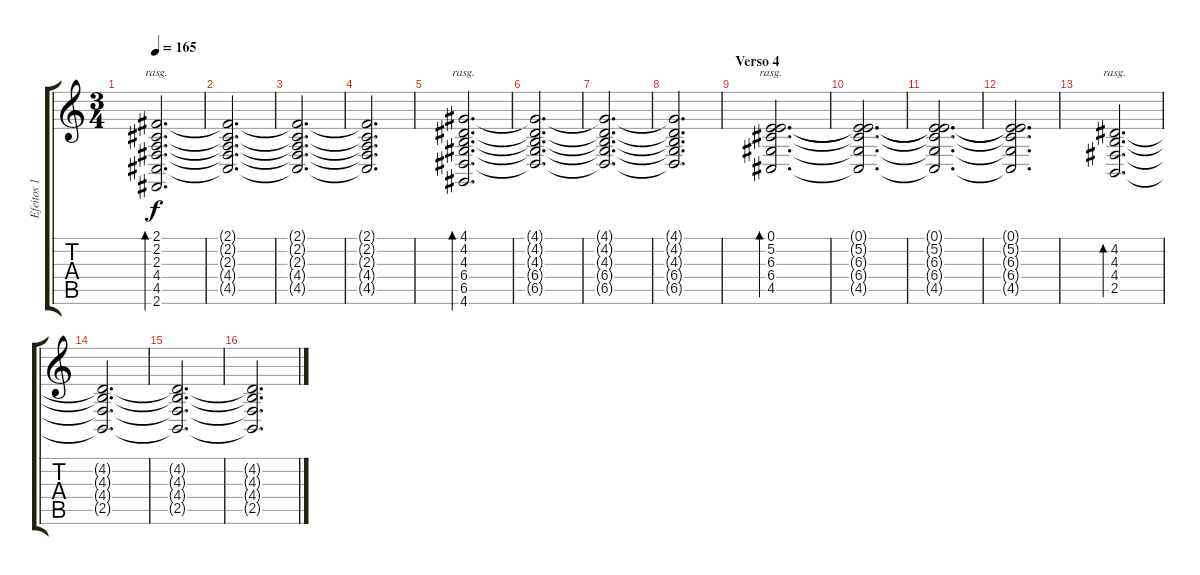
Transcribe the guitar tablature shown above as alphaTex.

\track ("Efeitos 1" "Efeitos 1") {instrument electricpiano1}
\staff {score tabs}
\tuning (E4 B3 G3 D3 A2 E2) {hide}
\ts (3 4)
\tempo 165
\clef g2
\ks c
(2.1 2.2 2.3 4.4 4.5 2.6).2{d bd 480 rasg ii dy f} |
(2.1{t} 2.2{t} 2.3{t} 4.4{t} 4.5{t}).2{d} |
(2.1{t} 2.2{t} 2.3{t} 4.4{t} 4.5{t}).2{d} |
(2.1{t} 2.2{t} 2.3{t} 4.4{t} 4.5{t}).2{d} |
(4.1 4.2 4.3 6.4 6.5 4.6).2{d bd 480 rasg ii} |
(4.1{t} 4.2{t} 4.3{t} 6.4{t} 6.5{t}).2{d} |
(4.1{t} 4.2{t} 4.3{t} 6.4{t} 6.5{t}).2{d} |
(4.1{t} 4.2{t} 4.3{t} 6.4{t} 6.5{t}).2{d} |
\section ("" "Verso 4")
(0.1 5.2 6.3 6.4 4.5).2{d bd 480 rasg ii} |
(0.1{t} 5.2{t} 6.3{t} 6.4{t} 4.5{t}).2{d} |
(0.1{t} 5.2{t} 6.3{t} 6.4{t} 4.5{t}).2{d} |
(0.1{t} 5.2{t} 6.3{t} 6.4{t} 4.5{t}).2{d} |
(4.2 4.3 4.4 2.5).2{d bd 480 rasg ii} |
(4.2{t} 4.3{t} 4.4{t} 2.5{t}).2{d} |
(4.2{t} 4.3{t} 4.4{t} 2.5{t}).2{d} |
(4.2{t} 4.3{t} 4.4{t} 2.5{t}).2{d}
